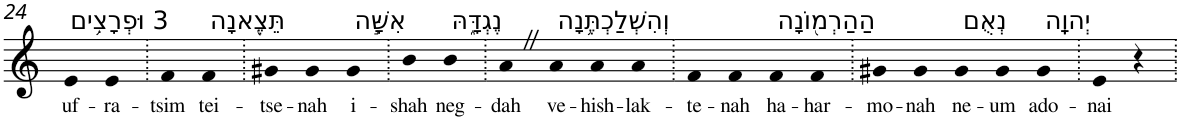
**kern	**text
*part1	*part1
*staff1	*staff1
*I"Piano	*
*I'Pno	*
!!LO:PB:g=z
*clefG2	*
*k[]	*
=24	=24
!LO:TX:a:t=3 וּפְרָצִ֥ים	!
!	!LO:LY:b
4e	uf-
!	!LO:LY:b
4e	-ra-
=25.	=25.
!	!LO:LY:b
4f	-tsim
!LO:TX:a:t=תֵּצֶ֖אנָה	!
!	!LO:LY:b
4f	tei-
=26.	=26.
!	!LO:LY:b
4g#X	-tse-
!	!LO:LY:b
4g#	-nah
!LO:TX:a:t=אִשָּׁ֣ה	!
!	!LO:LY:b
4g#	i-
=27.	=27.
!	!LO:LY:b
4b	-shah
!LO:TX:a:t=נֶגְדָּ֑הּ	!
!	!LO:LY:b
4b	neg-
=28.	=28.
!	!LO:LY:b
4aZ	-dah
!LO:TX:a:t=וְהִשְׁלַכְתֶּ֥נָה	!
!	!LO:LY:b
4a	ve-
!	!LO:LY:b
4a	-hish-
!	!LO:LY:b
4a	-lak-
=29.	=29.
!	!LO:LY:b
4f	-te-
!	!LO:LY:b
4f	-nah
!LO:TX:a:t=הַהַרְמ֖וֹנָה	!
!	!LO:LY:b
4f	ha-
!	!LO:LY:b
4f	-har-
=30.	=30.
!	!LO:LY:b
4g#X	-mo-
!	!LO:LY:b
4g#	-nah
!LO:TX:a:t=נְאֻם	!
!	!LO:LY:b
4g#	ne-
!	!LO:LY:b
4g#	-um
!LO:TX:a:t=יְהוָֽה	!
!	!LO:LY:b
4g#	ado-
=31.	=31.
!	!LO:LY:b
4e	-nai
4r	.
=.	=.
*-	*-
